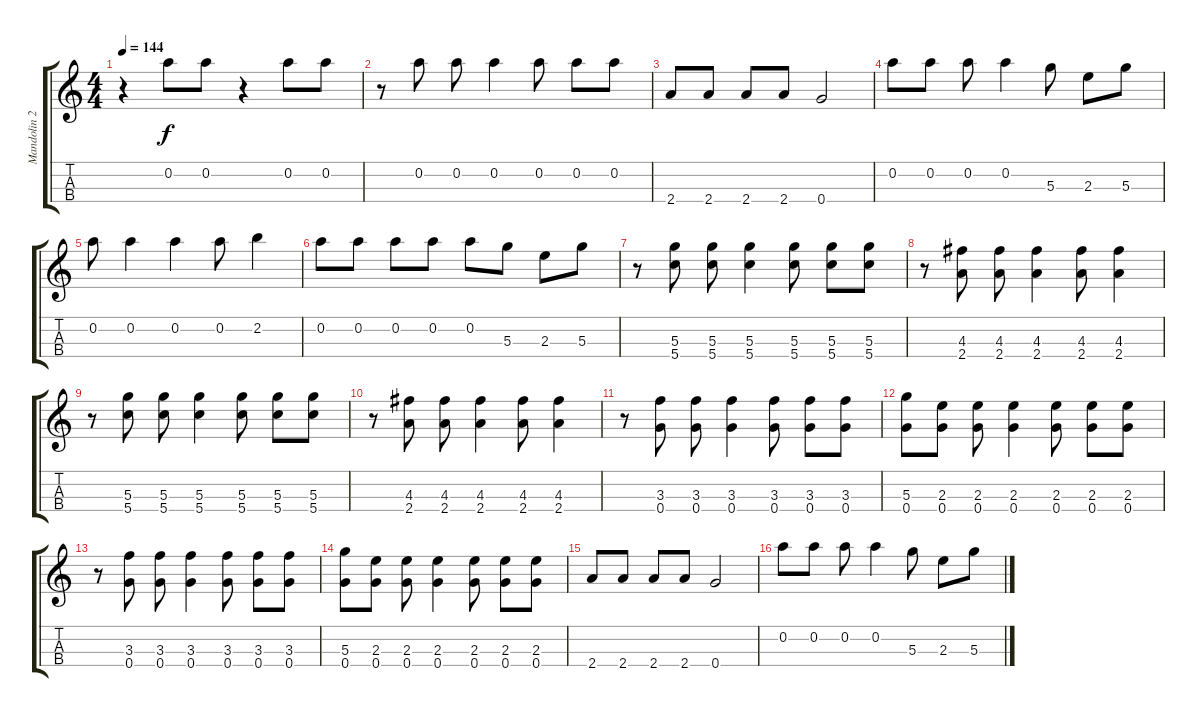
\track ("Mandolin 2" "Mandolin 2") {instrument banjo}
\staff {score tabs}
\tuning (E5 A4 D4 G3) {hide}
\displaytranspose 12
\ts (4 4)
\tempo 144
\clef g2
\ks c
r.4{dy f} 0.2.8 0.2.8 r.4 0.2.8 0.2.8 |
r.8 0.2.8 0.2.8 0.2.4 0.2.8 0.2.8 0.2.8 |
2.4.8 2.4.8 2.4.8 2.4.8 0.4.2 |
0.2.8 0.2.8 0.2.8 0.2.4 5.3.8 2.3.8 5.3.8 |
0.2.8 0.2.4 0.2.4 0.2.8 2.2.4 |
0.2.8 0.2.8 0.2.8 0.2.8 0.2.8 5.3.8 2.3.8 5.3.8 |
r.8 (5.3 5.4).8 (5.3 5.4).8 (5.3 5.4).4 (5.3 5.4).8 (5.3 5.4).8 (5.3 5.4).8 |
r.8 (4.3 2.4).8 (4.3 2.4).8 (4.3 2.4).4 (4.3 2.4).8 (4.3 2.4).4 |
r.8 (5.3 5.4).8 (5.3 5.4).8 (5.3 5.4).4 (5.3 5.4).8 (5.3 5.4).8 (5.3 5.4).8 |
r.8 (4.3 2.4).8 (4.3 2.4).8 (4.3 2.4).4 (4.3 2.4).8 (4.3 2.4).4 |
r.8 (3.3 0.4).8 (3.3 0.4).8 (3.3 0.4).4 (3.3 0.4).8 (3.3 0.4).8 (3.3 0.4).8 |
(5.3 0.4).8 (2.3 0.4).8 (2.3 0.4).8 (2.3 0.4).4 (2.3 0.4).8 (2.3 0.4).8 (2.3 0.4).8 |
r.8 (3.3 0.4).8 (3.3 0.4).8 (3.3 0.4).4 (3.3 0.4).8 (3.3 0.4).8 (3.3 0.4).8 |
(5.3 0.4).8 (2.3 0.4).8 (2.3 0.4).8 (2.3 0.4).4 (2.3 0.4).8 (2.3 0.4).8 (2.3 0.4).8 |
2.4.8 2.4.8 2.4.8 2.4.8 0.4.2 |
0.2.8 0.2.8 0.2.8 0.2.4 5.3.8 2.3.8 5.3.8
